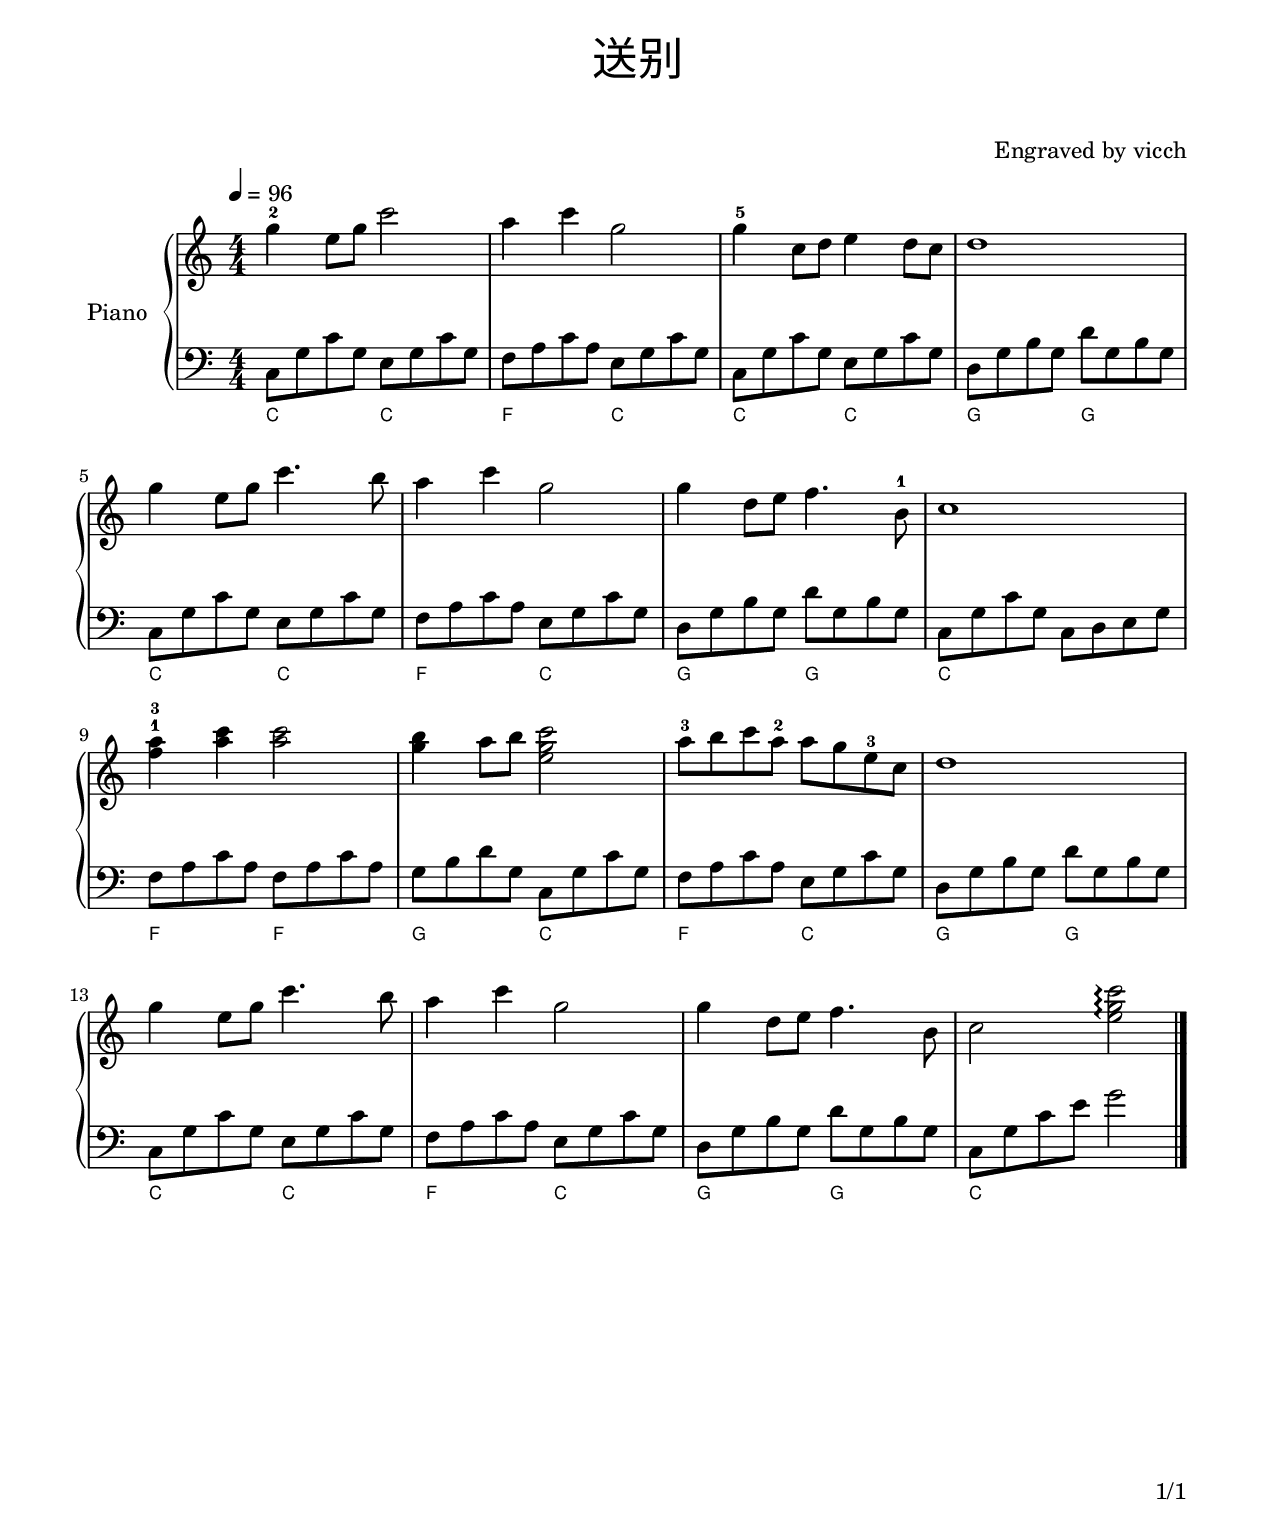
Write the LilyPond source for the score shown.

\version "2.24.3"

#(define title      "送别")
#(define title-font "FangSong")
#(define sequence   "EveryonePiano 519")
#(define total-page 1)

\include "../base.ly"

\markup \vspace #1.5

CI   = { c8  g8 c'8 g8 }
CII  = { e8  g8 c'8 g8 }
FI   = { f8  a8 c'8 a8 }
GI   = { d8  g8 b8  g8 }
GII  = { d'8 g8 b8  g8 }
GIII = { g8  b8 d'8 g8 }

\score {
  \new PianoStaff \with {
    instrumentName = "Piano"
  } <<
    \new Staff {
      \tempo 4 = 96
      \clef treble
      \key c \major
      \time 4/4
      
      g''4^2 e''8 g''8 c'''2       | a''4 c'''4 g''2 | g''4^5 c''8 d''8 e''4 d''8 c''8  | d''1 | \break
      g''4   e''8 g''8 c'''4. b''8 | a''4 c'''4 g''2 | g''4   d''8 e''8 f''4.     b'8^1 | c''1 | \break
      
      <f''^1 a''^3>4 <a'' c'''>4 <a'' c'''>2 | <g'' b''>4 a''8 b''8 <e'' g'' c'''>2 | a''8^3 b''8 c'''8 a''8^2 a''8 g''8 e''8^3 c''8 | d''1 | \break
      
      g''4 e''8 g''8 c'''4. b''8 | a''4 c'''4 g''2 | g''4 d''8 e''8 f''4. b'8 | c''2 <e'' g'' c'''>2\arpeggio | \bar "|."
    }
    \new Staff {
      \clef bass
      \key c \major
      \time 4/4
      
      \CI \CII | \FI \CII | \CI \CII | \GI \GII        |
      \CI \CII | \FI \CII | \GI \GII | \CI c8 d8 e8 g8 |
      
      \FI \FI | \GIII \CI | \FI \CII | \GI \GII |
      
      \CI \CII | \FI \CII | \GI \GII | c8 g8 c'8 e'8 g'2 |
    }
    \chords {
      c2 c2 | f2 c2 | c2 c2 | g2 g2 |
      c2 c2 | f2 c2 | g2 g2 | c2 r2 |
      
      f2 f2 | g2 c2 | f2 c2 | g2 g2 |
      
      c2 c2 | f2 c2 | g2 g2 | c1 |
    }
  >>
  \layout {}
  \midi {}
}